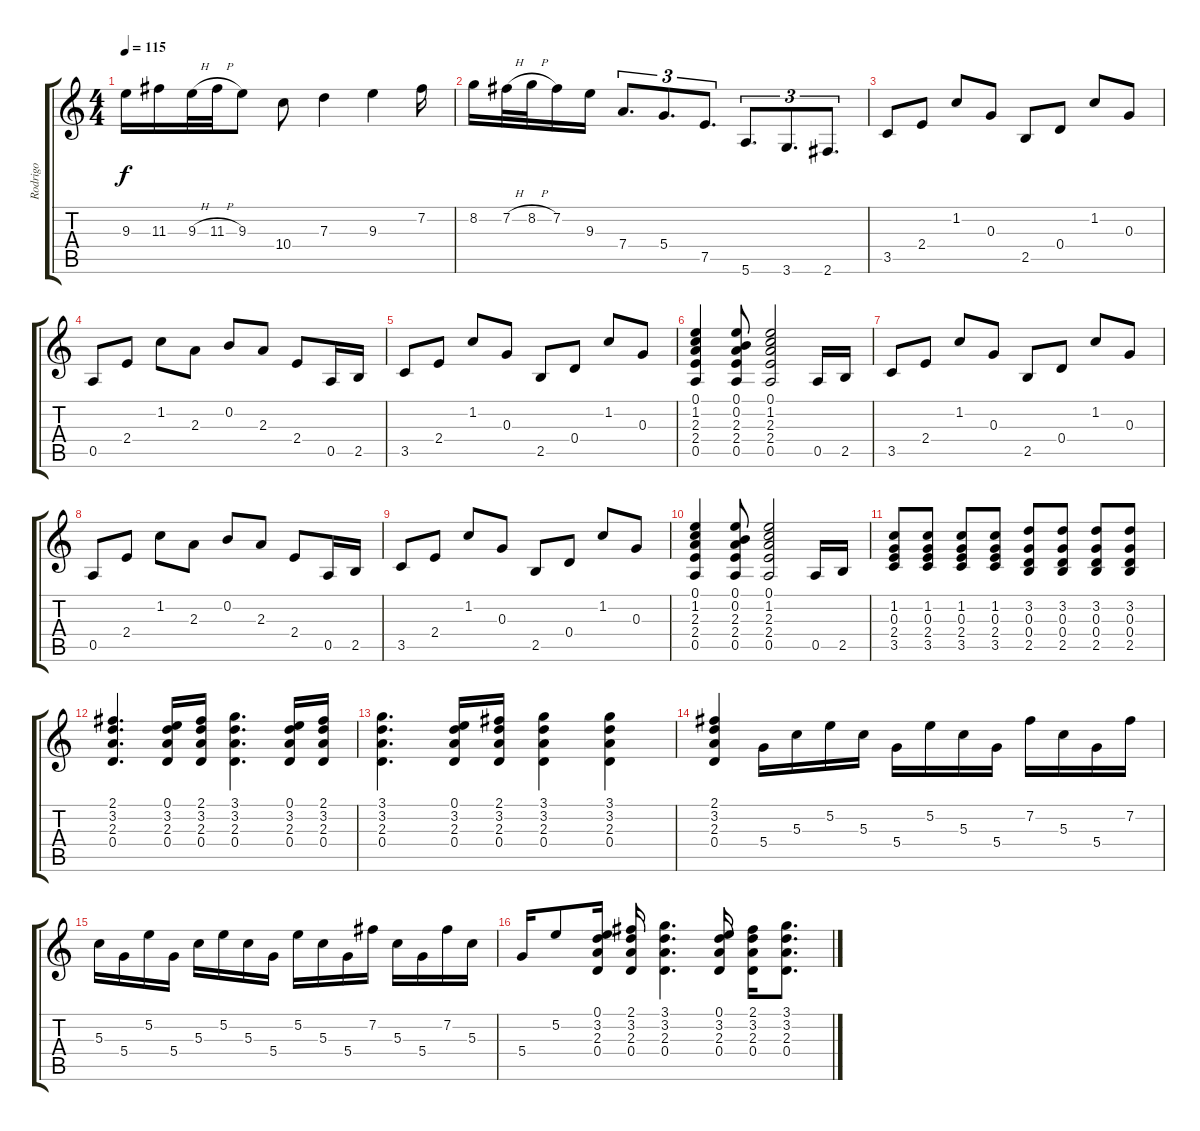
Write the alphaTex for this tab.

\track ("Rodrigo" "Rodrigo") {instrument acousticguitarnylon}
\staff {score tabs}
\tuning (E4 B3 G3 D3 A2 E2) {hide}
\ts (4 4)
\tempo 115
\clef g2
\ks c
9.3.16{dy f} 11.3.16 9.3{h}.32 11.3{h}.32 9.3.8 10.4.8 7.3.4 9.3.4 7.2.16 |
8.2.16 7.2{h}.32 8.2{h}.32 7.2.16 9.3.16 7.4.8{d tu (3 2)} 5.4.8{d tu (3 2)} 7.5.8{d tu (3 2)} 5.6.8{d tu (3 2)} 3.6.8{d tu (3 2)} 2.6.8{d tu (3 2)} |
3.5.8 2.4.8 1.2.8 0.3.8 2.5.8 0.4.8 1.2.8 0.3.8 |
0.5.8 2.4.8 1.2.8 2.3.8 0.2.8 2.3.8 2.4.8 0.5.16 2.5.16 |
3.5.8 2.4.8 1.2.8 0.3.8 2.5.8 0.4.8 1.2.8 0.3.8 |
(0.1 1.2 2.3 2.4 0.5).4 (0.1 0.2 2.3 2.4 0.5).8 (0.1 1.2 2.3 2.4 0.5).2 0.5.16 2.5.16 |
3.5.8 2.4.8 1.2.8 0.3.8 2.5.8 0.4.8 1.2.8 0.3.8 |
0.5.8 2.4.8 1.2.8 2.3.8 0.2.8 2.3.8 2.4.8 0.5.16 2.5.16 |
3.5.8 2.4.8 1.2.8 0.3.8 2.5.8 0.4.8 1.2.8 0.3.8 |
(0.1 1.2 2.3 2.4 0.5).4 (0.1 0.2 2.3 2.4 0.5).8 (0.1 1.2 2.3 2.4 0.5).2 0.5.16 2.5.16 |
(1.2 0.3 2.4 3.5).8 (1.2 0.3 2.4 3.5).8 (1.2 0.3 2.4 3.5).8 (1.2 0.3 2.4 3.5).8 (3.2 0.3 0.4 2.5).8 (3.2 0.3 0.4 2.5).8 (3.2 0.3 0.4 2.5).8 (3.2 0.3 0.4 2.5).8 |
(2.1 3.2 2.3 0.4).4{d} (0.1 3.2 2.3 0.4).16 (2.1 3.2 2.3 0.4).16 (3.1 3.2 2.3 0.4).4{d} (0.1 3.2 2.3 0.4).16 (2.1 3.2 2.3 0.4).16 |
(3.1 3.2 2.3 0.4).4{d} (0.1 3.2 2.3 0.4).16 (2.1 3.2 2.3 0.4).16 (3.1 3.2 2.3 0.4).4 (3.1 3.2 2.3 0.4).4 |
(2.1 3.2 2.3 0.4).4 5.4.16 5.3.16 5.2.16 5.3.16 5.4.16 5.2.16 5.3.16 5.4.16 7.2.16 5.3.16 5.4.16 7.2.16 |
5.3.16 5.4.16 5.2.16 5.4.16 5.3.16 5.2.16 5.3.16 5.4.16 5.2.16 5.3.16 5.4.16 7.2.16 5.3.16 5.4.16 7.2.16 5.3.16 |
5.4.16 5.2.8 (0.1 3.2 2.3 0.4).16 (2.1 3.2 2.3 0.4).16 (3.1 3.2 2.3 0.4).4{d} (0.1 3.2 2.3 0.4).16 (2.1 3.2 2.3 0.4).16 (3.1 3.2 2.3 0.4).8{d}
